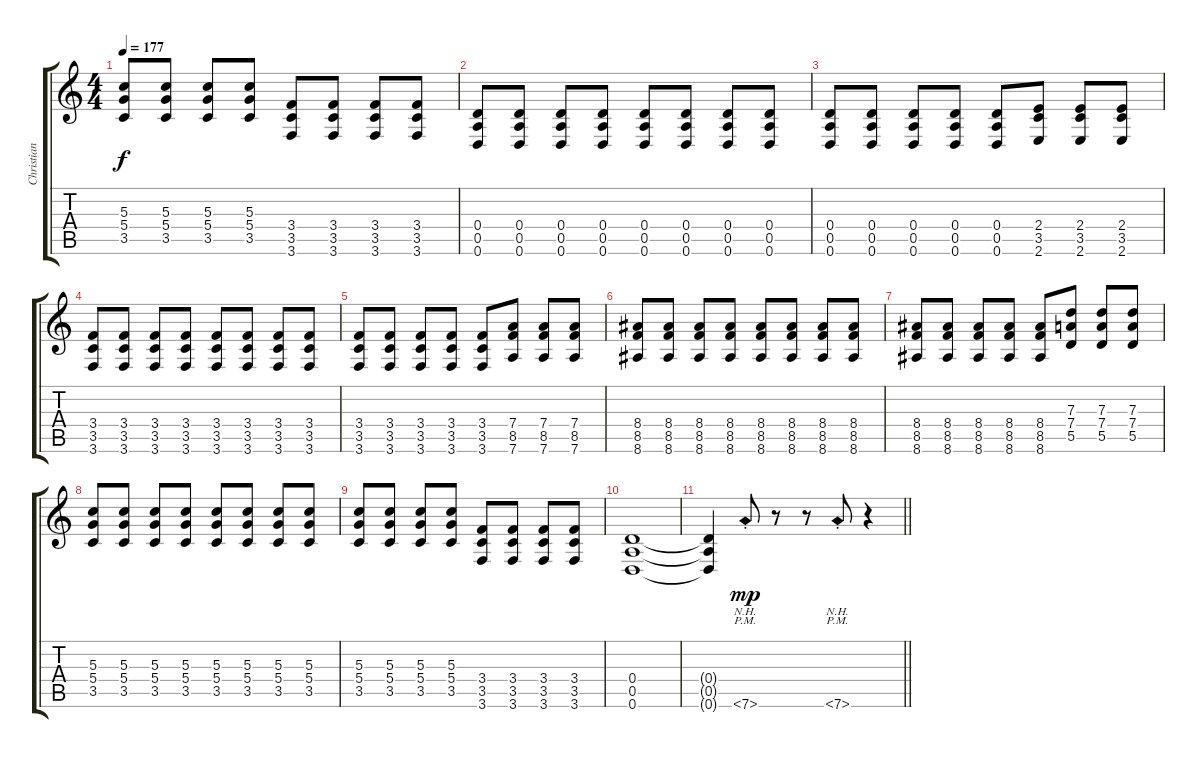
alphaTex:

\track ("Christian McAlhanley" "Christian ") {instrument distortionguitar}
\staff {score tabs}
\tuning (E4 B3 G3 D3 A2 D2) {hide}
\ts (4 4)
\tempo 177
\clef g2
\ks c
(5.3 5.4 3.5).8{dy f} (5.3 5.4 3.5).8 (5.3 5.4 3.5).8 (5.3 5.4 3.5).8 (3.4 3.5 3.6).8 (3.4 3.5 3.6).8 (3.4 3.5 3.6).8 (3.4 3.5 3.6).8 |
(0.4 0.5 0.6).8 (0.4 0.5 0.6).8 (0.4 0.5 0.6).8 (0.4 0.5 0.6).8 (0.4 0.5 0.6).8 (0.4 0.5 0.6).8 (0.4 0.5 0.6).8 (0.4 0.5 0.6).8 |
(0.4 0.5 0.6).8 (0.4 0.5 0.6).8 (0.4 0.5 0.6).8 (0.4 0.5 0.6).8 (0.4 0.5 0.6).8 (2.4 3.5 2.6).8 (2.4 3.5 2.6).8 (2.4 3.5 2.6).8 |
(3.4 3.5 3.6).8 (3.4 3.5 3.6).8 (3.4 3.5 3.6).8 (3.4 3.5 3.6).8 (3.4 3.5 3.6).8 (3.4 3.5 3.6).8 (3.4 3.5 3.6).8 (3.4 3.5 3.6).8 |
(3.4 3.5 3.6).8 (3.4 3.5 3.6).8 (3.4 3.5 3.6).8 (3.4 3.5 3.6).8 (3.4 3.5 3.6).8 (7.4 8.5 7.6).8 (7.4 8.5 7.6).8 (7.4 8.5 7.6).8 |
(8.4 8.5 8.6).8 (8.4 8.5 8.6).8 (8.4 8.5 8.6).8 (8.4 8.5 8.6).8 (8.4 8.5 8.6).8 (8.4 8.5 8.6).8 (8.4 8.5 8.6).8 (8.4 8.5 8.6).8 |
(8.4 8.5 8.6).8 (8.4 8.5 8.6).8 (8.4 8.5 8.6).8 (8.4 8.5 8.6).8 (8.4 8.5 8.6).8 (7.3 7.4 5.5).8 (7.3 7.4 5.5).8 (7.3 7.4 5.5).8 |
(5.3 5.4 3.5).8 (5.3 5.4 3.5).8 (5.3 5.4 3.5).8 (5.3 5.4 3.5).8 (5.3 5.4 3.5).8 (5.3 5.4 3.5).8 (5.3 5.4 3.5).8 (5.3 5.4 3.5).8 |
(5.3 5.4 3.5).8 (5.3 5.4 3.5).8 (5.3 5.4 3.5).8 (5.3 5.4 3.5).8 (3.4 3.5 3.6).8 (3.4 3.5 3.6).8 (3.4 3.5 3.6).8 (3.4 3.5 3.6).8 |
(0.4 0.5 0.6).1 |
\barLineRight lightlight
(0.4{t} 0.5{t} 0.6{t}).4 7.6{nh pm st}.8{dy mp} r.8 r.8 7.6{nh pm st}.8 r.4
